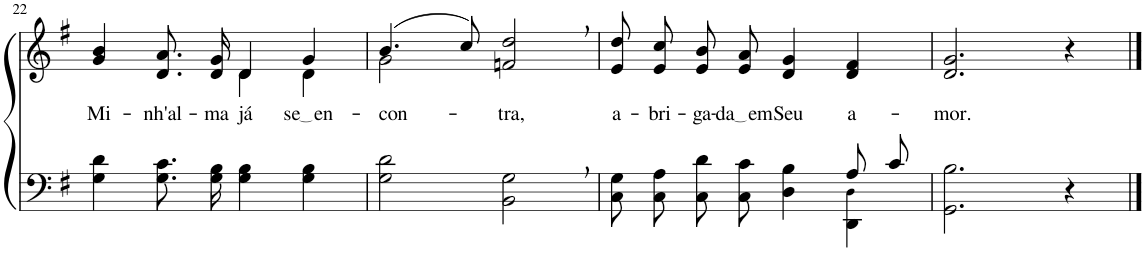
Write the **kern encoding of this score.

**kern	**kern	**text
*part2	*part1	*part1
*staff2	*staff1	*staff1
*I"Parte III e IV	*I"Parte I e II	*
!!LO:PB:g=z
*clefF4	*clefG2	*
*k[f#]	*k[f#]	*
*M4/4	*M4/4	*
=22	=22	=22
!	!	!LO:LY:b
*	*^	*
4G\ 4d\	4g/ 4b/	2ryy	Mi-
!	!	!	!LO:LY:b
8.G\ 8.c\L	8.d/ 8.a/L	.	-nh'al-
!	!	!	!LO:LY:b
16G\ 16B\Jk	16d/ 16g/Jk	.	-ma
!	!	!	!LO:LY:b
4G\ 4B\	4d/	4d\	já
!	!	!	!LO:LY:b
4G\ 4B\	4g/	4d\	se en
=23	=23	=23	=23
!	!	!	!LO:LY:b
2G\ 2d\	(4.b/	2g\	-con-
.	8cc/)	.	.
!	!	!	!LO:LY:b
2BB\, 2G\,	2fn/, 2dd/,	2ryy	-tra,
=24	=24	=24	=24
*^	*	*	*
!	!	!	!	!LO:LY:b
*	*	*v	*v	*
2ryy	8C\ 8G\L	8e/ 8dd/L	a-
!	!	!	!LO:LY:b
.	8C\ 8A\J	8e/ 8cc/J	-bri-
!	!	!	!LO:LY:b
.	8C\ 8d\L	8e/ 8b/L	-ga-
!	!	!	!LO:LY:b
.	8C\ 8c\J	8e/ 8a/J	da em
!	!	!	!LO:LY:b
4ryy	4D\ 4B\	4d/ 4g/	Seu
!	!	!	!LO:LY:b
8A/L	4DD\ 4D!\	4d/ 4f#/	a-
8c/J	.	.	.
*v	*v	*	*
=25	=25	=25
!	!	!LO:LY:b
2.GG\ 2.B\	2.d/ 2.g/	-mor.
4r	4r	.
==	==	==
*-	*-	*-
